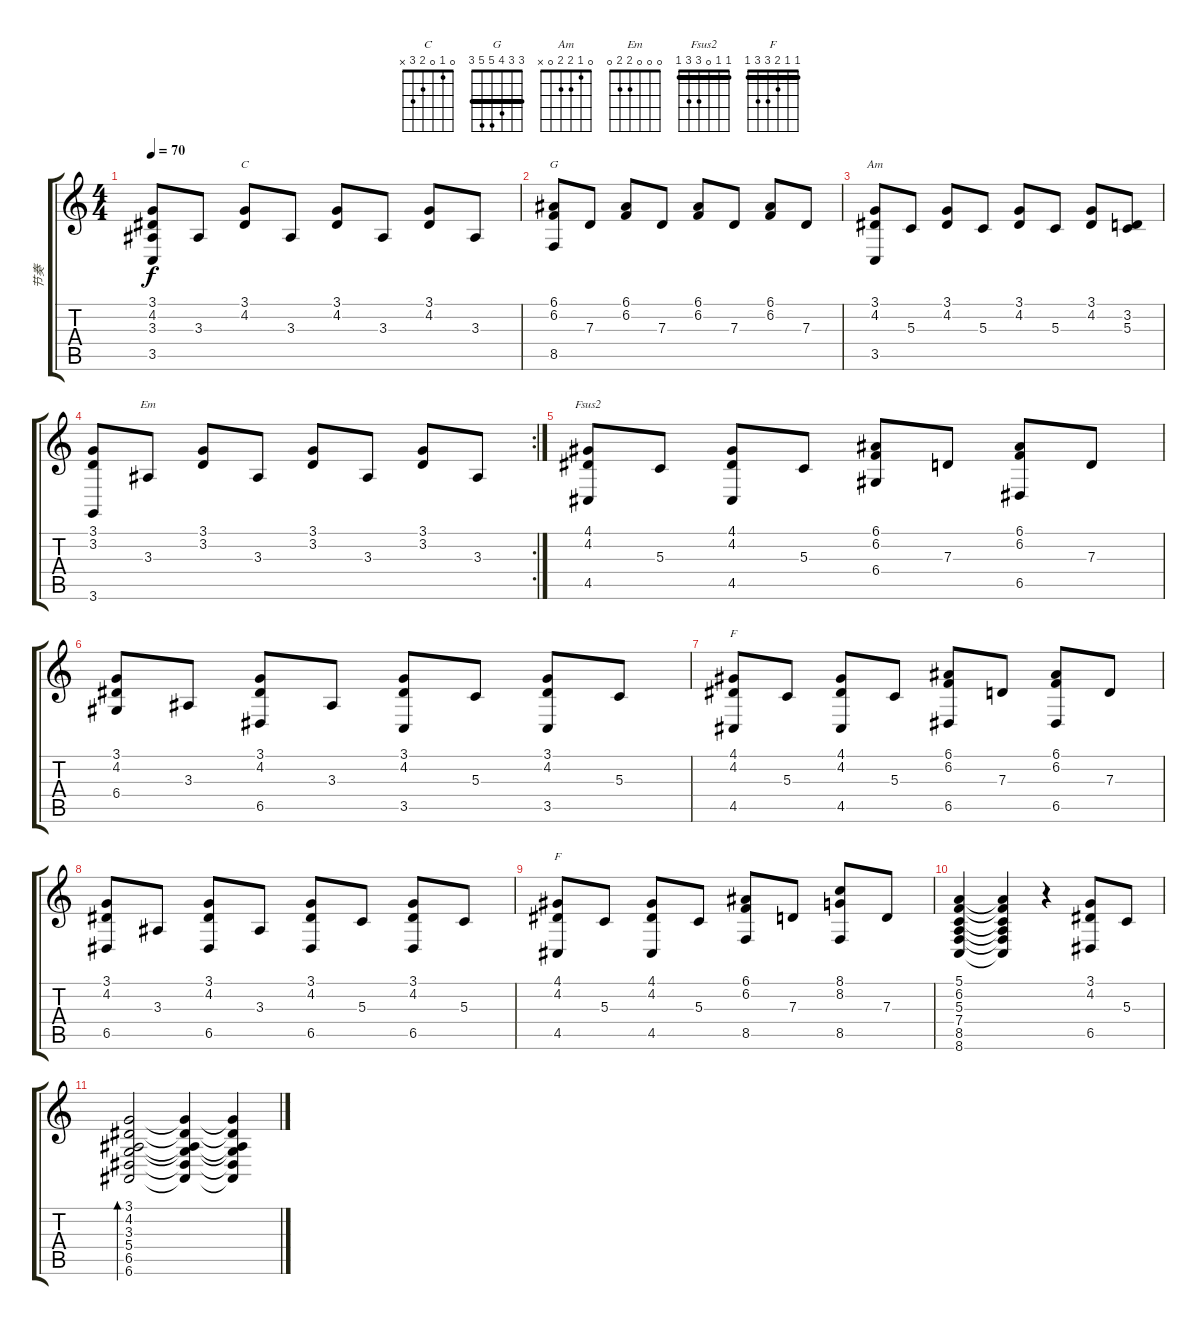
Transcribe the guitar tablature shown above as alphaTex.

\track ("节奏" "节奏") {instrument acousticgrandpiano}
\staff {score tabs}
\tuning (E4 B3 G3 D3 A2 E2) {hide}
\chord ("C" 0 1 0 2 3 x)
\chord ("G" 3 3 4 5 5 3) {barre 3}
\chord ("Am" 0 1 2 2 0 x)
\chord ("Em" 0 0 0 2 2 0)
\chord ("Fsus2" 1 1 0 3 3 1) {barre 1}
\chord ("F" 1 1 2 3 0 1) {barre 1}
\chord ("F" 1 1 2 3 3 1) {barre 1}
\ts (4 4)
\tempo 70
\clef g2
\ks c
(3.1 4.2 3.3 3.5).8{dy f} 3.3.8 (3.1 4.2).8{ch "C"} 3.3.8 (3.1 4.2).8 3.3.8 (3.1 4.2).8 3.3.8 |
(6.1 6.2 8.5).8{ch "G"} 7.3.8 (6.1 6.2).8 7.3.8 (6.1 6.2).8 7.3.8 (6.1 6.2).8 7.3.8 |
(3.1 4.2 3.5).8{ch "Am"} 5.3.8 (3.1 4.2).8 5.3.8 (3.1 4.2).8 5.3.8 (3.1 4.2).8 (3.2 5.3).8 |
\rc 2
(3.1 3.2 3.6).8 3.3.8{ch "Em"} (3.1 3.2).8 3.3.8 (3.1 3.2).8 3.3.8 (3.1 3.2).8 3.3.8 |
(4.1 4.2 4.5).8{ch "Fsus2"} 5.3.8 (4.1 4.2 4.5).8 5.3.8 (6.1 6.2 6.4).8 7.3.8 (6.1 6.2 6.5).8 7.3.8 |
(3.1 4.2 6.4).8 3.3.8 (3.1 4.2 6.5).8 3.3.8 (3.1 4.2 3.5).8 5.3.8 (3.1 4.2 3.5).8 5.3.8 |
(4.1 4.2 4.5).8{ch "F"} 5.3.8 (4.1 4.2 4.5).8 5.3.8 (6.1 6.2 6.5).8 7.3.8 (6.1 6.2 6.5).8 7.3.8 |
(3.1 4.2 6.5).8 3.3.8 (3.1 4.2 6.5).8 3.3.8 (3.1 4.2 6.5).8 5.3.8 (3.1 4.2 6.5).8 5.3.8 |
(4.1 4.2 4.5).8{ch "F"} 5.3.8 (4.1 4.2 4.5).8 5.3.8 (6.1 6.2 8.5).8 7.3.8 (8.1 8.2 8.5).8 7.3.8 |
(5.1 6.2 5.3 7.4 8.5 8.6).4 (5.1{t} 6.2{t} 5.3{t} 7.4{t} 8.5{t} 8.6{t}).4 r.4 (3.1 4.2 6.5).8 5.3.8 |
(3.1 4.2 3.3 5.4 6.5 6.6).2{bd 60} (3.1{t} 4.2{t} 3.3{t} 5.4{t} 6.5{t} 6.6{t}).4 (3.1{t} 4.2{t} 3.3{t} 5.4{t} 6.5{t} 6.6{t}).4
